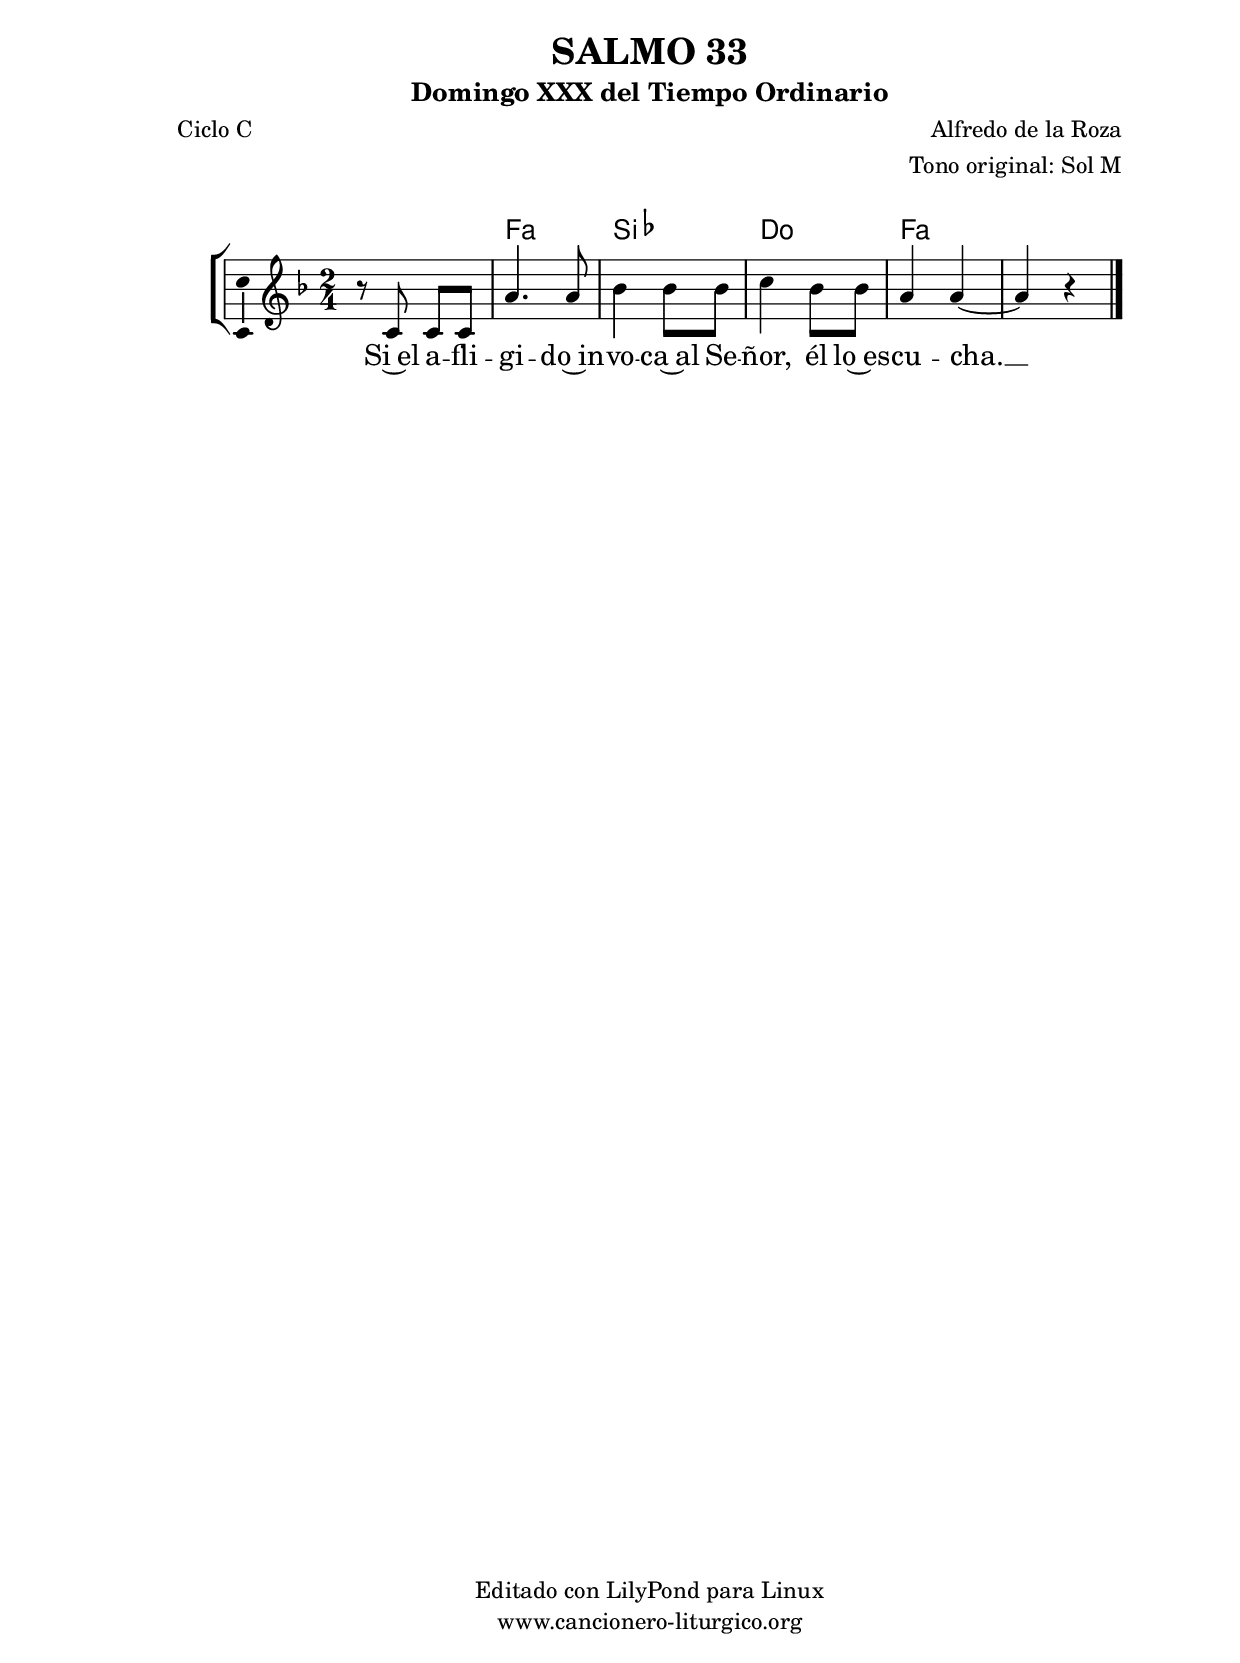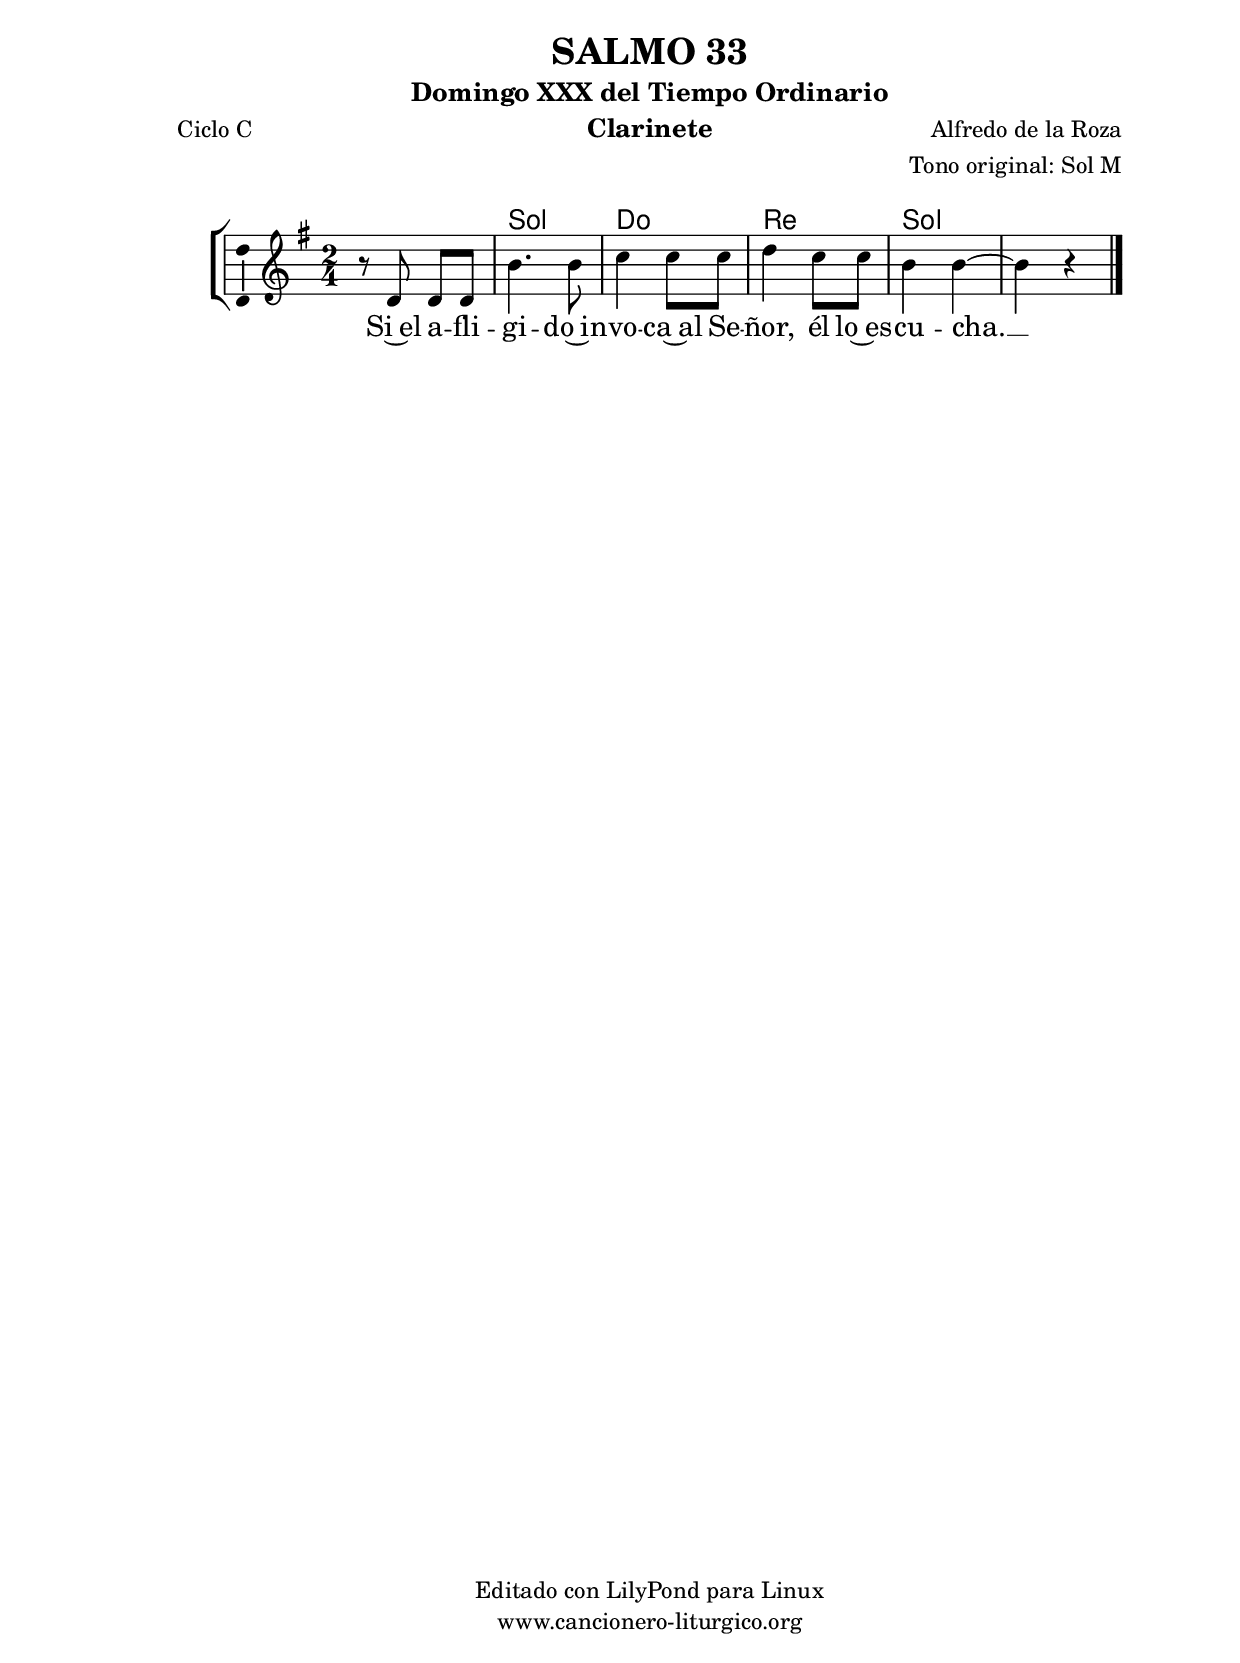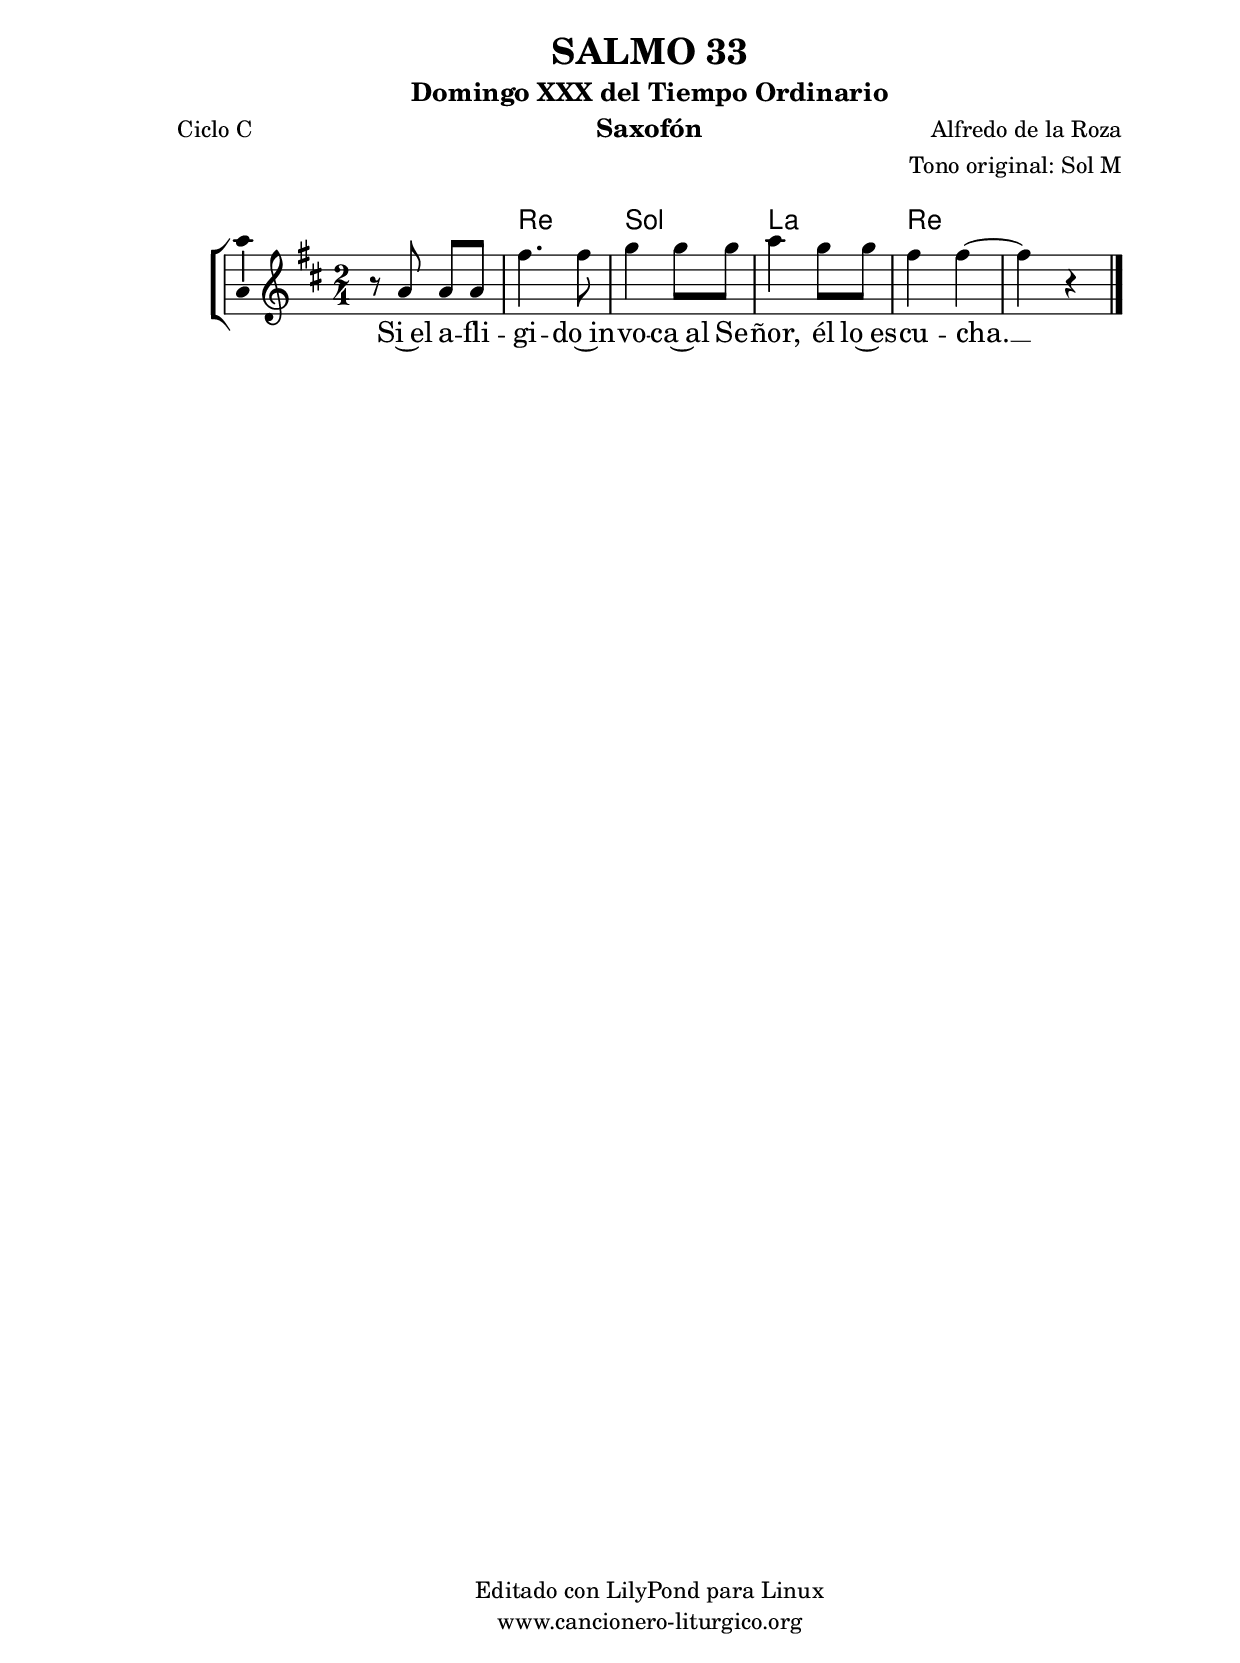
%
%para convertir .midi en .wav:
%timidity filename.midi -Ow -o finename.wav
%
%
%Para convertir de .wav a .mp3:
%lame -h -m j filename.wav
%
%
%para escuchar el midi:
%timidity nombrefichero.midi
%


%versión de lilypond para la que se ha escrito esta partitura:
\version "2.16.0"

	%Tamaño papel
	#(set-default-paper-size "a4")
	%Tamaño partitura
	#(set-global-staff-size 20)
	%No responde al pulsar sobre una nota
	#(ly:set-option 'point-and-click #f)

%parámetros del encabezamiento:
\header {
	title = "SALMO 33"
	subtitle = "Domingo XXX del Tiempo Ordinario"
	composer = "Alfredo de la Roza"
	poet = "Ciclo C"
	meter = ""
	arranger = "Tono original: Sol M"
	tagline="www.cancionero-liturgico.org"
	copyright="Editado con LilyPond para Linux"
	tiempo = "Ordinario"
	usos = "Salmo"
	letra = "Si el afligido invoca al Señor, él lo escucha."
	}

%parámetros asociados al papel:
\paper  {
	oddHeaderMarkup = \markup {\fill-line { \on-the-fly #not-first-page \fromproperty #'header:title \on-the-fly #not-first-page \fromproperty #'header:composer }}
	evenHeaderMarkup = \markup {\fill-line { \fromproperty #'header:composer \fromproperty #'header:title }}
	#(set-paper-size "a4")
	print-page-number = ##f
	first-page-number = 1
	print-first-page-number = ##f
%	head-separation = 3.0 \cm
	top-margin = 2.0 \cm
	bottom-margin = 0.5\cm
%%%	bottom-margin = -1.0\cm
	left-margin = 3.0 \cm
	line-width = 16.0 \cm 
	indent = 8\mm
	interscoreline = 2.\mm
	between-system-space = 15\mm
%	para que las partituras no llenen la hoja:
	ragged-bottom = ##t
%	idem para la última hoja:
	ragged-last-bottom = ##f
%	para que las partituras llenen el ancho del papel:
	ragged-last = ##f
	after-title-space = 2.5 \cm
%page-count=1
%system-count=8

	%Flexible Vertical Spacing
%	markup-markup-spacing =
%	#'((basic-distance . 15) (minimum-distance . 15) (padding . 3))
	markup-system-spacing =
	#'((basic-distance . 15) (minimum-distance . 15) (padding . 3))
	system-system-spacing =
	#'((basic-distance . 15) (minimum-distance . 15) (padding . 3))
	score-system-spacing =
	#'((basic-distance . 15) (minimum-distance . 15) (padding . 5))
%	top-system-spacing = % header
%	#'((basic-distance . 8) (minimum-distance . 0) (padding . 3))
%	top-markup-spacing =
%	#'((basic-distance . 20) (minimum-distance . 20) (padding . 3))
	last-bottom-spacing = % footer
	#'((basic-distance . 5) (minimum-distance . 5) (padding . 3))
%	score-markup-spacing =
%	#'((basic-distance . 16) (minimum-distance . 13) (padding . 3))

	}


%parámetros que afectan a toda la partitura:
global =  {
	%clave de sol (G):
	\clef G
	%armadura:
	\transpose g f
	\key g \major
	\tempo 4=80
	\set Score.tempoHideNote = ##t
	}


acordes = {
	\italianChords
	\chordmode {
	\transpose g f
{

s2
g2 c d g g

	}
	}
}

melodia = 
	\transpose g f
{
	\relative c'{

\time 2/4
r8 d8 d d
b'4. b8
c4 c8 c
d4 c8 c
b4 b~
b4 r4

	\bar "|."
	}
	}


texto = \lyricmode {
Si~el a -- fli -- gi -- do~in -- vo -- ca~al Se -- ñor, él lo~es -- cu -- cha. __
	}


acordesStaff = \context ChordNames = acordesStaff <<
	\set chordChanges = ##t
	\acordes
	>>


vozStaff = \context Voice = vozStaff
\with {\consists "Ambitus_engraver"}
<<
%	\set Staff.instrumentName = ""
%	\set Staff.shortInstrumentName = ""
%	\set Staff.midiInstrument = #"clarinet"
%	\set Staff.midiInstrument = #"cello"
%	\set Staff.midiInstrument = #"flute"
	\set Staff.midiInstrument = #"electric guitar (jazz)"
%	\set Staff.midiInstrument = #"english horn"
%	\set Staff.midiInstrument = #"violin"
%	\set Staff.midiInstrument = #"glockenspiel"
	\set Staff.midiMinimumVolume = #0.7
	\set Staff.midiMaximumVolume = #0.9
	\global
	\melodia
	>>


textoStaff = \context Lyrics = textoStaff <<
	\lyricsto vozStaff \texto
	>>

\book {
	\score {
		\context ChoirStaff {
			\override StaffGroup.SystemStartBracket #'collapse-height = #1
			\override Score.SystemStartBar #'collapse-height = #1
			<<
			\acordesStaff
			\vozStaff
			\textoStaff
			>>
			}
		\layout {
	    		\context {
				\Lyrics
				\override LyricText #'font-size = #2
				}
	   		 \context {
				\Score
				%fontSize = #3
				\override StaffSymbol #'staff-space = #(magstep +3)
				%\override Beam #'thickness = #0.55
				%\override SpacingSpanner #'spacing-increment = #1.0
				%\override Slur #'height-limit = #1.5
				}
			}
		}
	\score {
		\unfoldRepeats
		\context ChoirStaff {
			<<
			\acordesStaff
			\vozStaff
			>>
			}
		\midi {
	  		\context {
	  			\Score
				tempoWholesPerMinute = #(ly:make-moment 70 4)
				}
			}
		}
	}

%Partitura para clarinete
#(define output-suffix "C")
\book {
	\header{
		instrument = "Clarinete"
		}
	\score {
		\context ChoirStaff {
			\override StaffGroup.SystemStartBracket #'collapse-height = #1
			\override Score.SystemStartBar #'collapse-height = #1
\transpose c d
			<<
			\acordesStaff
			\vozStaff
			\textoStaff
			>>
			}
		\layout {
	    		\context {
				\Lyrics
				\override LyricText #'font-size = #2
				}
	   		 \context {
				\Score
				%fontSize = #3
				\override StaffSymbol #'staff-space = #(magstep +3)
				%\override Beam #'thickness = #0.55
				%\override SpacingSpanner #'spacing-increment = #1.0
				%\override Slur #'height-limit = #1.5
				}
			}
		}
	}

%Partitura para saxofón
#(define output-suffix "S")
\book {
	\header{
		instrument = "Saxofón"
		}
	\score {
		\context ChoirStaff {
			\override StaffGroup.SystemStartBracket #'collapse-height = #1
			\override Score.SystemStartBar #'collapse-height = #1
\transpose c a
			<<
			\acordesStaff
			\vozStaff
			\textoStaff
			>>
			}
		\layout {
	    		\context {
				\Lyrics
				\override LyricText #'font-size = #2
				}
	   		 \context {
				\Score
				%fontSize = #3
				\override StaffSymbol #'staff-space = #(magstep +3)
				%\override Beam #'thickness = #0.55
				%\override SpacingSpanner #'spacing-increment = #1.0
				%\override Slur #'height-limit = #1.5
				}
			}
		}
	}

